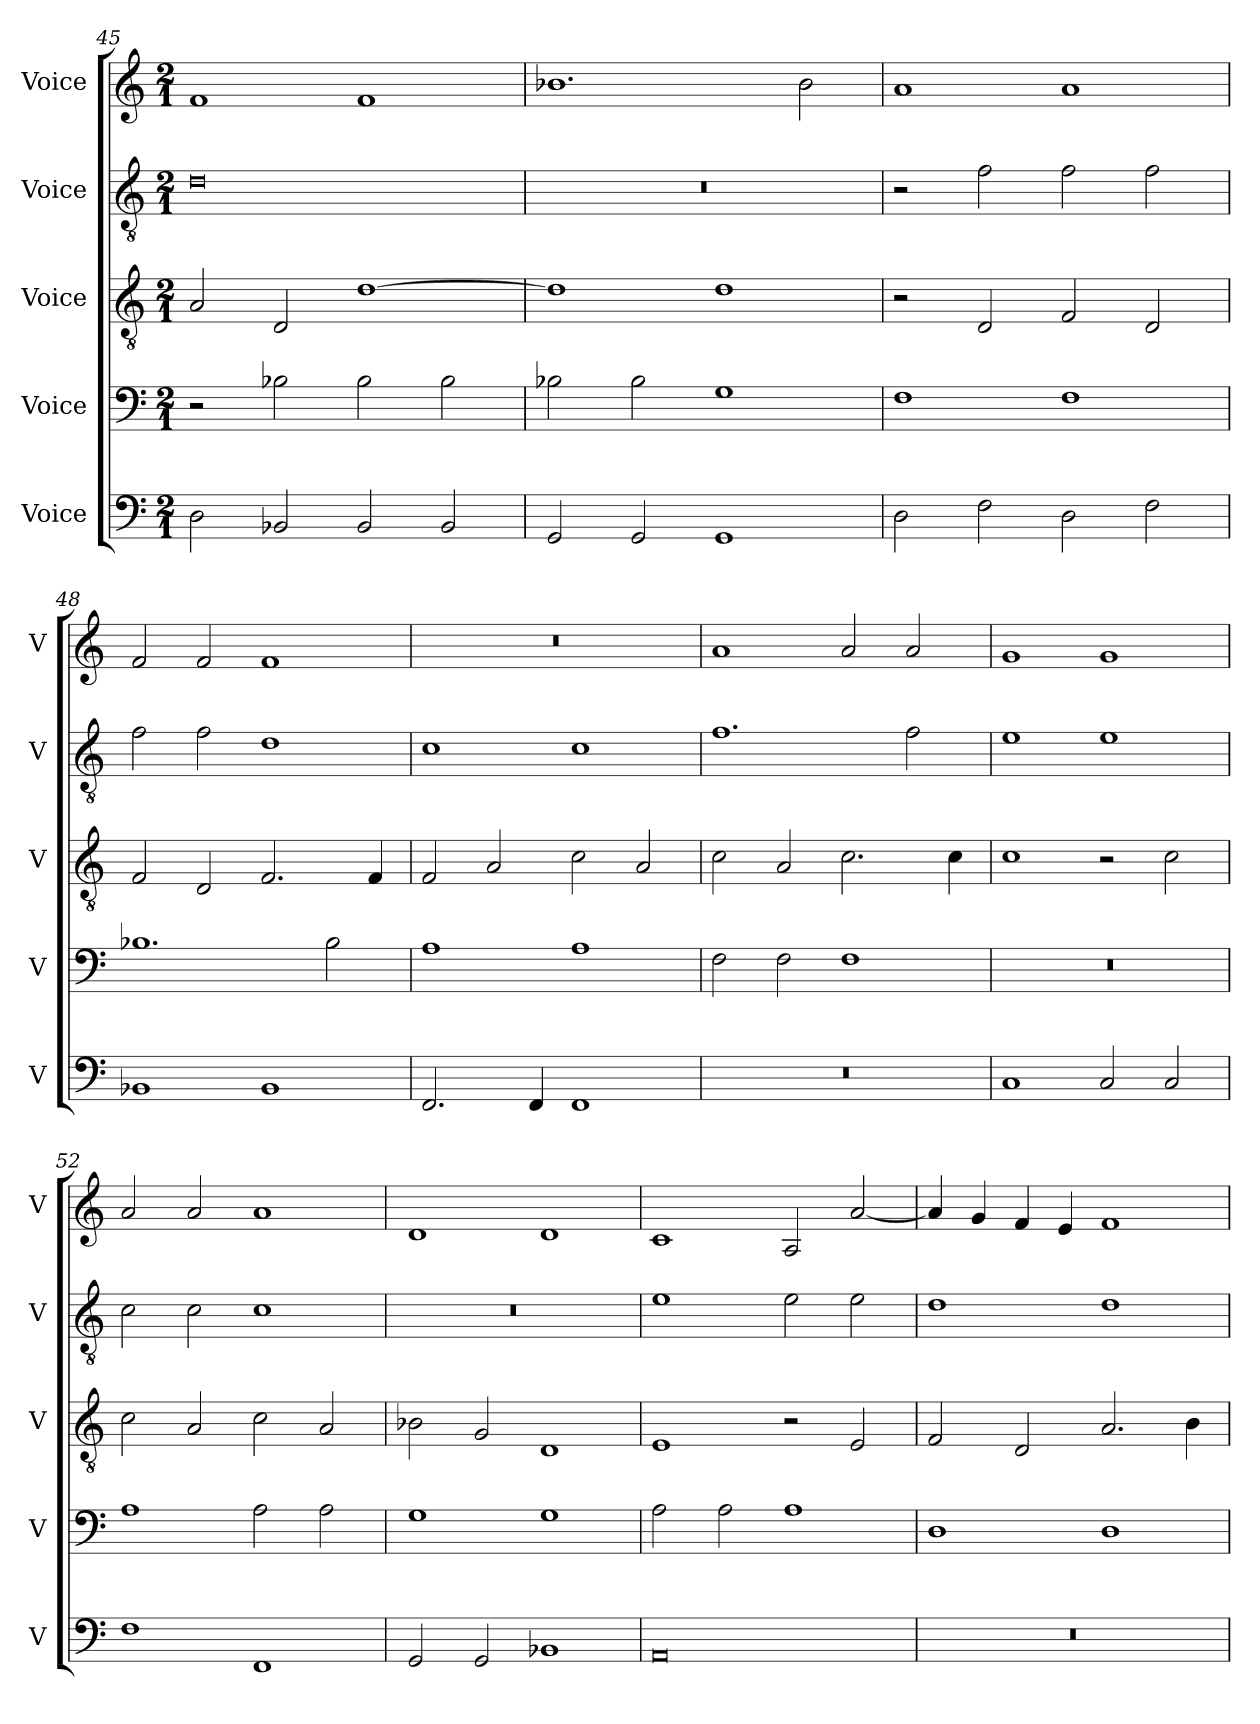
**kern	**kern	**kern	**kern	**kern
*part5	*part4	*part3	*part2	*part1
*staff5	*staff4	*staff3	*staff2	*staff1
*I"Voice	*I"Voice	*I"Voice	*I"Voice	*I"Voice
*I'V	*I'V	*I'V	*I'V	*I'V
*clefF4	*clefF4	*clefGv2	*clefGv2	*clefG2
*k[]	*k[]	*k[]	*k[]	*k[]
*M2/1	*M2/1	*M2/1	*M2/1	*M2/1
=45	=45	=45	=45	=45
2D\	2r	2A/	0d	1f
2BB-X/	2B-X\	2D/	.	.
2BB-/	2B-\	[1d	.	1f
2BB-/	2B-\	.	.	.
=46	=46	=46	=46	=46
2GG/	2B-X\	1d]	0r	1.b-X
2GG/	2B-\	.	.	.
1GG	1G	1d	.	.
.	.	.	.	2b-\
!!LO:PB:g=z
=47	=47	=47	=47	=47
2D\	1F	2r	2r	1a
2F\	.	2D/	2f\	.
2D\	1F	2F/	2f\	1a
2F\	.	2D/	2f\	.
=48	=48	=48	=48	=48
1BB-X	1.B-X	2F/	2f\	2f/
.	.	2D/	2f\	2f/
1BB-	.	2.F/	1d	1f
.	2B-\	.	.	.
.	.	4F/	.	.
=49	=49	=49	=49	=49
2.FF/	1A	2F/	1c	0r
.	.	2A/	.	.
4FF/	.	.	.	.
1FF	1A	2c\	1c	.
.	.	2A/	.	.
=50	=50	=50	=50	=50
0r	2F\	2c\	1.f	1a
.	2F\	2A/	.	.
.	1F	2.c\	.	2a/
.	.	.	2f\	2a/
.	.	4c\	.	.
!!LO:LB:g=z
=51	=51	=51	=51	=51
1C	0r	1c	1e	1g
2C/	.	2r	1e	1g
2C/	.	2c\	.	.
=52	=52	=52	=52	=52
1F	1A	2c\	2c\	2a/
.	.	2A/	2c\	2a/
1FF	2A\	2c\	1c	1a
.	2A\	2A/	.	.
=53	=53	=53	=53	=53
2GG/	1G	2B-X\	0r	1d
2GG/	.	2G/	.	.
1BB-X	1G	1D	.	1d
=54	=54	=54	=54	=54
0AA	2A\	1E	1e	1c
.	2A\	.	.	.
.	1A	2r	2e\	2A/
.	.	2E/	2e\	[2a/
!!LO:LB:g=z
=55	=55	=55	=55	=55
0r	1D	2F/	1d	4a/]
.	.	.	.	4g/
.	.	2D/	.	4f/
.	.	.	.	4e/
.	1D	2.A/	1d	1f
.	.	4B\	.	.
=	=	=	=	=
*-	*-	*-	*-	*-
